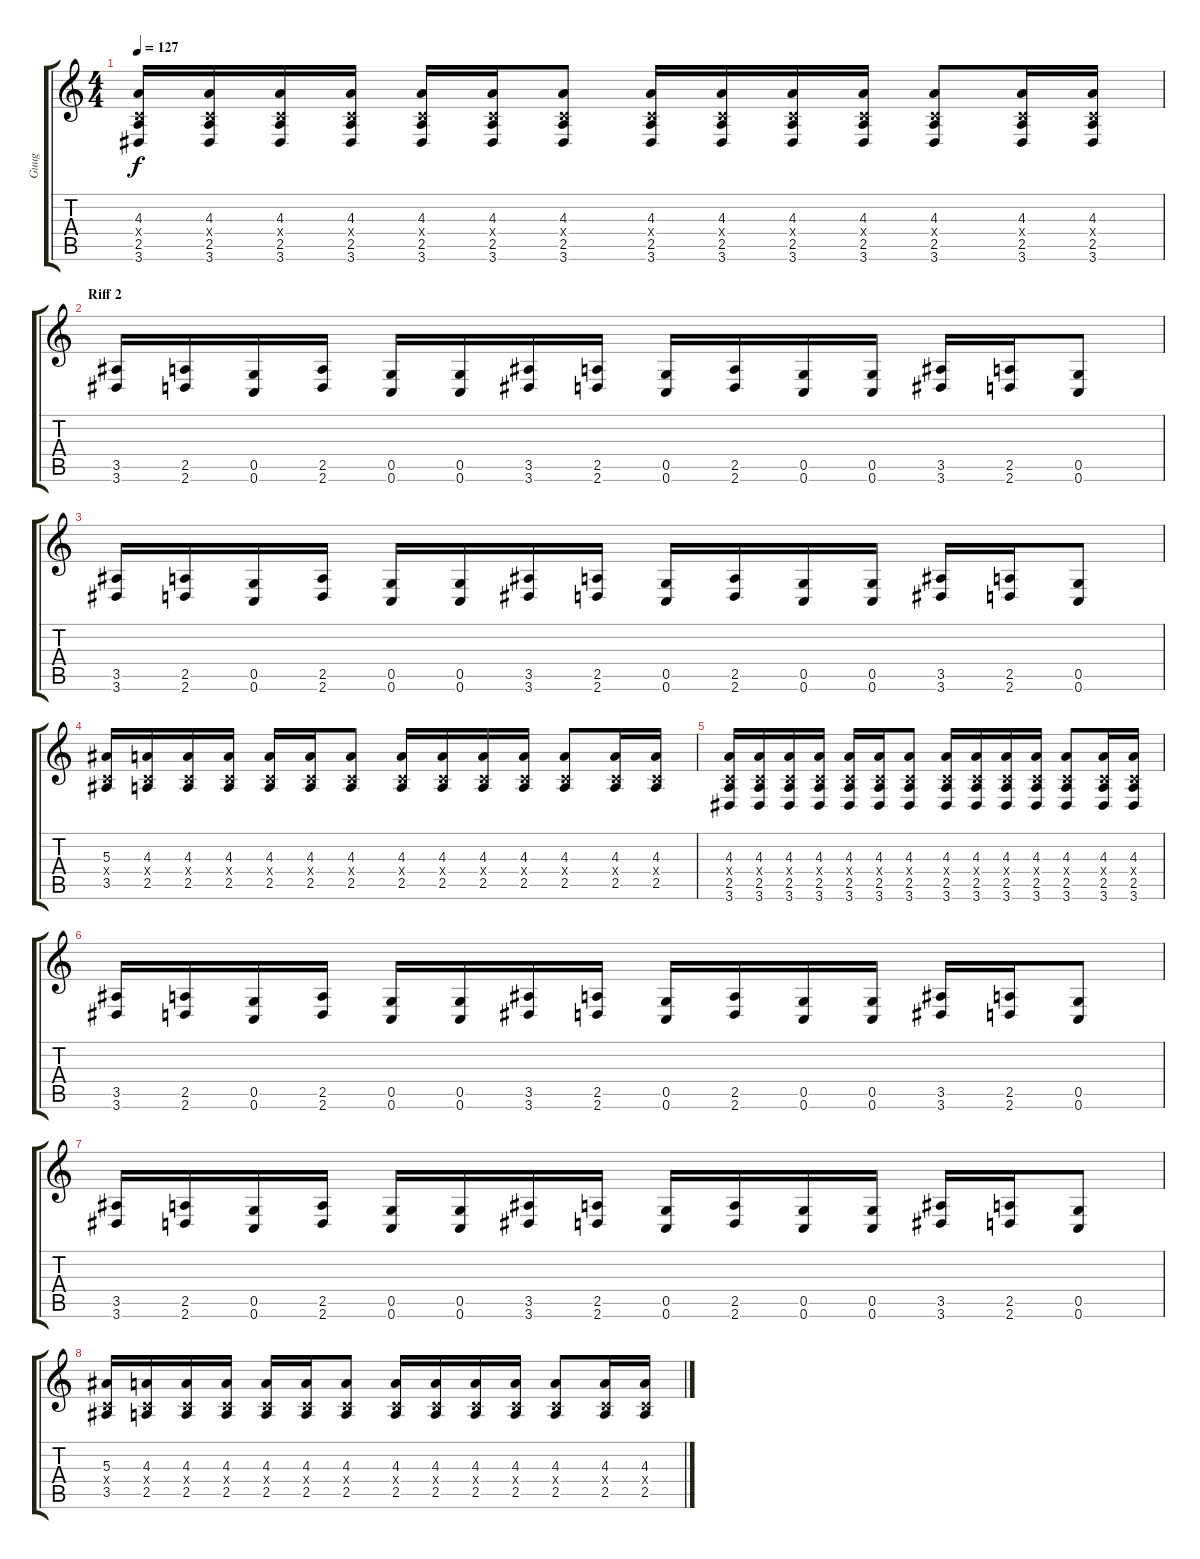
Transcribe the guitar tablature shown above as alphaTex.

\track ("Guug" "Guug") {instrument distortionguitar}
\staff {score tabs}
\tuning (D4 A3 F3 C3 G2 C2) {hide}
\ts (4 4)
\tempo 127
\clef g2
\ks c
(4.3 0.4{x} 2.5 3.6).16{dy f} (4.3 0.4{x} 2.5 3.6).16 (4.3 0.4{x} 2.5 3.6).16 (4.3 0.4{x} 2.5 3.6).16 (4.3 0.4{x} 2.5 3.6).16 (4.3 0.4{x} 2.5 3.6).16 (4.3 0.4{x} 2.5 3.6).8 (4.3 0.4{x} 2.5 3.6).16 (4.3 0.4{x} 2.5 3.6).16 (4.3 0.4{x} 2.5 3.6).16 (4.3 0.4{x} 2.5 3.6).16 (4.3 0.4{x} 2.5 3.6).8 (4.3 0.4{x} 2.5 3.6).16 (4.3 0.4{x} 2.5 3.6).16 |
\section ("" "Riff 2")
(3.5 3.6).16 (2.5 2.6).16 (0.5 0.6).16 (2.5 2.6).16 (0.5 0.6).16 (0.5 0.6).16 (3.5 3.6).16 (2.5 2.6).16 (0.5 0.6).16 (2.5 2.6).16 (0.5 0.6).16 (0.5 0.6).16 (3.5 3.6).16 (2.5 2.6).16 (0.5 0.6).8 |
(3.5 3.6).16 (2.5 2.6).16 (0.5 0.6).16 (2.5 2.6).16 (0.5 0.6).16 (0.5 0.6).16 (3.5 3.6).16 (2.5 2.6).16 (0.5 0.6).16 (2.5 2.6).16 (0.5 0.6).16 (0.5 0.6).16 (3.5 3.6).16 (2.5 2.6).16 (0.5 0.6).8 |
(5.3 0.4{x} 3.5).16 (4.3 0.4{x} 2.5).16 (4.3 0.4{x} 2.5).16 (4.3 0.4{x} 2.5).16 (4.3 0.4{x} 2.5).16 (4.3 0.4{x} 2.5).16 (4.3 0.4{x} 2.5).8 (4.3 0.4{x} 2.5).16 (4.3 0.4{x} 2.5).16 (4.3 0.4{x} 2.5).16 (4.3 0.4{x} 2.5).16 (4.3 0.4{x} 2.5).8 (4.3 0.4{x} 2.5).16 (4.3 0.4{x} 2.5).16 |
(4.3 0.4{x} 2.5 3.6).16 (4.3 0.4{x} 2.5 3.6).16 (4.3 0.4{x} 2.5 3.6).16 (4.3 0.4{x} 2.5 3.6).16 (4.3 0.4{x} 2.5 3.6).16 (4.3 0.4{x} 2.5 3.6).16 (4.3 0.4{x} 2.5 3.6).8 (4.3 0.4{x} 2.5 3.6).16 (4.3 0.4{x} 2.5 3.6).16 (4.3 0.4{x} 2.5 3.6).16 (4.3 0.4{x} 2.5 3.6).16 (4.3 0.4{x} 2.5 3.6).8 (4.3 0.4{x} 2.5 3.6).16 (4.3 0.4{x} 2.5 3.6).16 |
(3.5 3.6).16 (2.5 2.6).16 (0.5 0.6).16 (2.5 2.6).16 (0.5 0.6).16 (0.5 0.6).16 (3.5 3.6).16 (2.5 2.6).16 (0.5 0.6).16 (2.5 2.6).16 (0.5 0.6).16 (0.5 0.6).16 (3.5 3.6).16 (2.5 2.6).16 (0.5 0.6).8 |
(3.5 3.6).16 (2.5 2.6).16 (0.5 0.6).16 (2.5 2.6).16 (0.5 0.6).16 (0.5 0.6).16 (3.5 3.6).16 (2.5 2.6).16 (0.5 0.6).16 (2.5 2.6).16 (0.5 0.6).16 (0.5 0.6).16 (3.5 3.6).16 (2.5 2.6).16 (0.5 0.6).8 |
(5.3 0.4{x} 3.5).16 (4.3 0.4{x} 2.5).16 (4.3 0.4{x} 2.5).16 (4.3 0.4{x} 2.5).16 (4.3 0.4{x} 2.5).16 (4.3 0.4{x} 2.5).16 (4.3 0.4{x} 2.5).8 (4.3 0.4{x} 2.5).16 (4.3 0.4{x} 2.5).16 (4.3 0.4{x} 2.5).16 (4.3 0.4{x} 2.5).16 (4.3 0.4{x} 2.5).8 (4.3 0.4{x} 2.5).16 (4.3 0.4{x} 2.5).16
